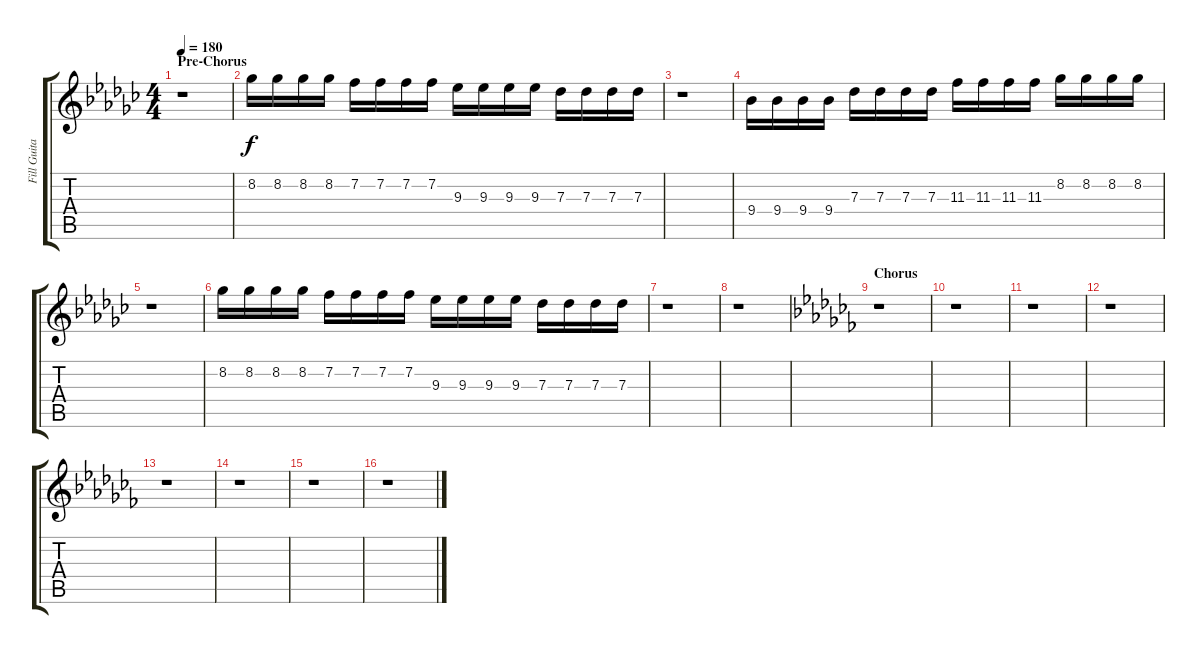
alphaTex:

\track ("Fill Guitar" "Fill Guita") {instrument distortionguitar}
\staff {score tabs}
\tuning (Eb4 Bb3 Gb3 Db3 Ab2 Eb2) {hide}
\ts (4 4)
\section ("" "Pre-Chorus")
\tempo 180
\clef g2
\ks ebminor
r.1{dy f} |
8.2.16 8.2.16 8.2.16 8.2.16 7.2.16 7.2.16 7.2.16 7.2.16 9.3.16 9.3.16 9.3.16 9.3.16 7.3.16 7.3.16 7.3.16 7.3.16 |
r.1 |
9.4.16 9.4.16 9.4.16 9.4.16 7.3.16 7.3.16 7.3.16 7.3.16 11.3.16 11.3.16 11.3.16 11.3.16 8.2.16 8.2.16 8.2.16 8.2.16 |
r.1 |
8.2.16 8.2.16 8.2.16 8.2.16 7.2.16 7.2.16 7.2.16 7.2.16 9.3.16 9.3.16 9.3.16 9.3.16 7.3.16 7.3.16 7.3.16 7.3.16 |
r.1 |
r.1 |
\section ("" "Chorus")
\ks abminor
r.1 |
r.1 |
r.1 |
r.1 |
r.1 |
r.1 |
r.1 |
r.1
